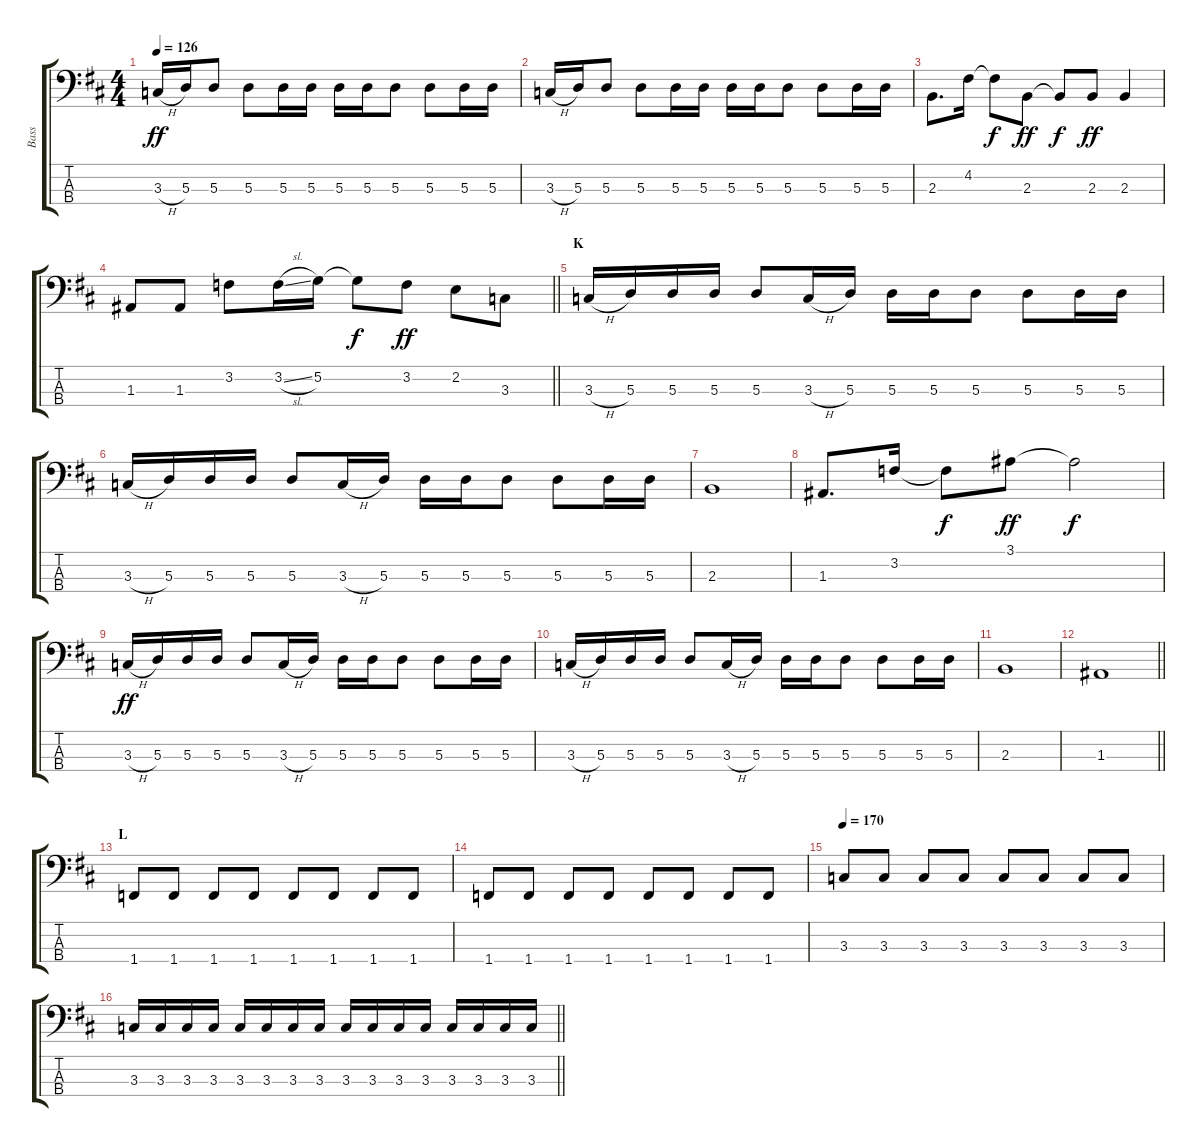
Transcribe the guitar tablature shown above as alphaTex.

\track ("Bass" "Bass") {instrument electricbasspick}
\staff {score tabs}
\tuning (G2 D2 A1 E1) {hide}
\ts (4 4)
\tempo 126
\clef f4
\ks d
3.3{h}.16{dy ff} 5.3.16 5.3.8 5.3.8 5.3.16 5.3.16 5.3.16 5.3.16 5.3.8 5.3.8 5.3.16 5.3.16 |
3.3{h}.16 5.3.16 5.3.8 5.3.8 5.3.16 5.3.16 5.3.16 5.3.16 5.3.8 5.3.8 5.3.16 5.3.16 |
2.3.8{d} 4.2.16 4.2{t}.8{dy f} 2.3.8{dy ff} 2.3{t}.8{dy f} 2.3.8{dy ff} 2.3.4 |
\barLineRight lightlight
1.3.8 1.3.8 3.2.8 3.2{sl}.16 5.2.16 5.2{t}.8{dy f} 3.2.8{dy ff} 2.2.8 3.3.8 |
\section ("" "K")
3.3{h}.16 5.3.16 5.3.16 5.3.16 5.3.8 3.3{h}.16 5.3.16 5.3.16 5.3.16 5.3.8 5.3.8 5.3.16 5.3.16 |
3.3{h}.16 5.3.16 5.3.16 5.3.16 5.3.8 3.3{h}.16 5.3.16 5.3.16 5.3.16 5.3.8 5.3.8 5.3.16 5.3.16 |
2.3.1 |
1.3.8{d} 3.2.16 3.2{t}.8{dy f} 3.1.8{dy ff} 3.1{t}.2{dy f} |
3.3{h}.16{dy ff} 5.3.16 5.3.16 5.3.16 5.3.8 3.3{h}.16 5.3.16 5.3.16 5.3.16 5.3.8 5.3.8 5.3.16 5.3.16 |
3.3{h}.16 5.3.16 5.3.16 5.3.16 5.3.8 3.3{h}.16 5.3.16 5.3.16 5.3.16 5.3.8 5.3.8 5.3.16 5.3.16 |
2.3.1 |
\barLineRight lightlight
1.3.1 |
\section ("" "L")
1.4.8 1.4.8 1.4.8 1.4.8 1.4.8 1.4.8 1.4.8 1.4.8 |
1.4.8 1.4.8 1.4.8 1.4.8 1.4.8 1.4.8 1.4.8 1.4.8 |
\tempo 170
3.3.8 3.3.8 3.3.8 3.3.8 3.3.8 3.3.8 3.3.8 3.3.8 |
\barLineRight lightlight
3.3.16 3.3.16 3.3.16 3.3.16 3.3.16 3.3.16 3.3.16 3.3.16 3.3.16 3.3.16 3.3.16 3.3.16 3.3.16 3.3.16 3.3.16 3.3.16
